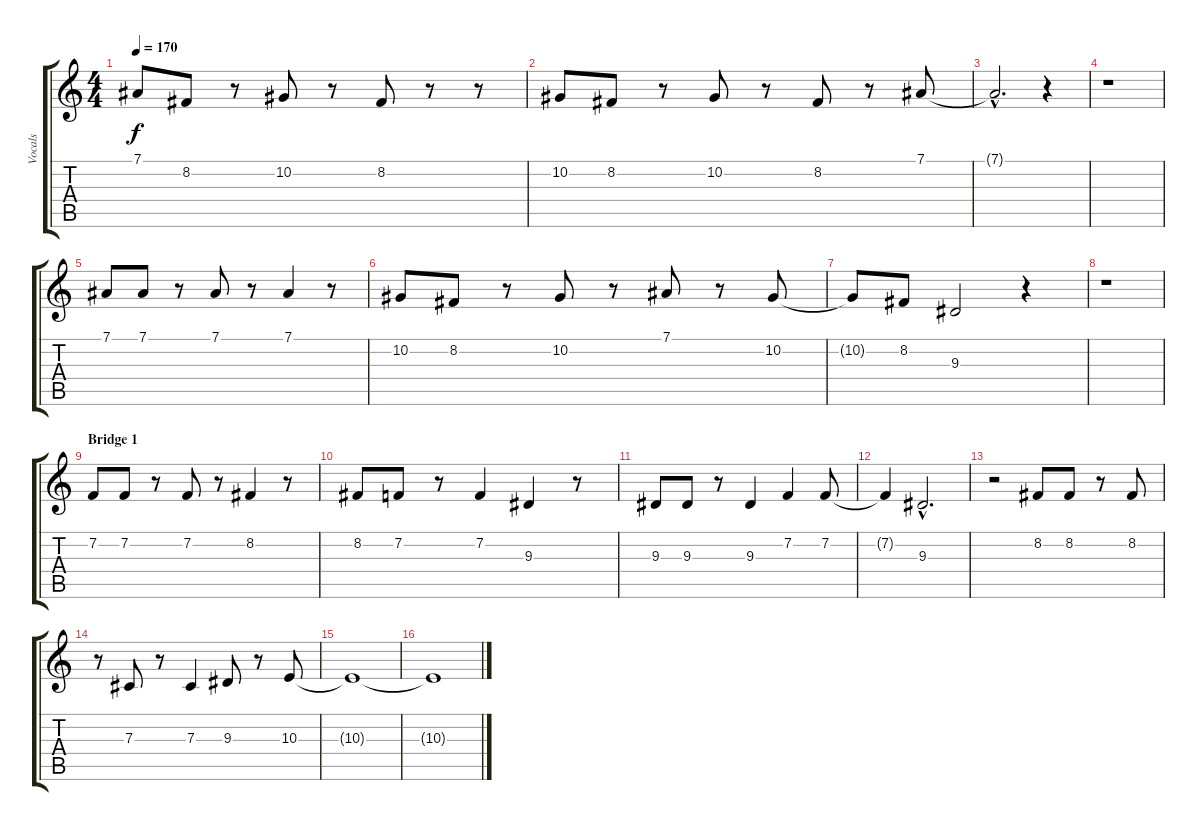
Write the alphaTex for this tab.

\track ("Vocals" "Vocals") {instrument lead6voice}
\staff {score tabs}
\tuning (Eb4 Bb3 Gb3 Db3 Ab2 Eb2) {hide}
\ts (4 4)
\tempo 170
\clef g2
\ks c
7.1.8{dy f} 8.2.8 r.8 10.2.8 r.8 8.2.8 r.8 r.8 |
10.2.8 8.2.8 r.8 10.2.8 r.8 8.2.8 r.8 7.1.8 |
7.1{hac t}.2{d} r.4 |
r.1 |
7.1.8 7.1.8 r.8 7.1.8 r.8 7.1.4 r.8 |
10.2.8 8.2.8 r.8 10.2.8 r.8 7.1.8 r.8 10.2.8 |
10.2{t}.8 8.2.8 9.3.2 r.4 |
r.1 |
\section ("" "Bridge 1")
7.2.8 7.2.8 r.8 7.2.8 r.8 8.2.4 r.8 |
8.2.8 7.2.8 r.8 7.2.4 9.3.4 r.8 |
9.3.8 9.3.8 r.8 9.3.4 7.2.4 7.2.8 |
7.2{t}.4 9.3{hac}.2{d} |
r.2 8.2.8 8.2.8 r.8 8.2.8 |
r.8 7.3.8 r.8 7.3.4 9.3.8 r.8 10.3.8 |
10.3{t}.1 |
10.3{t}.1
